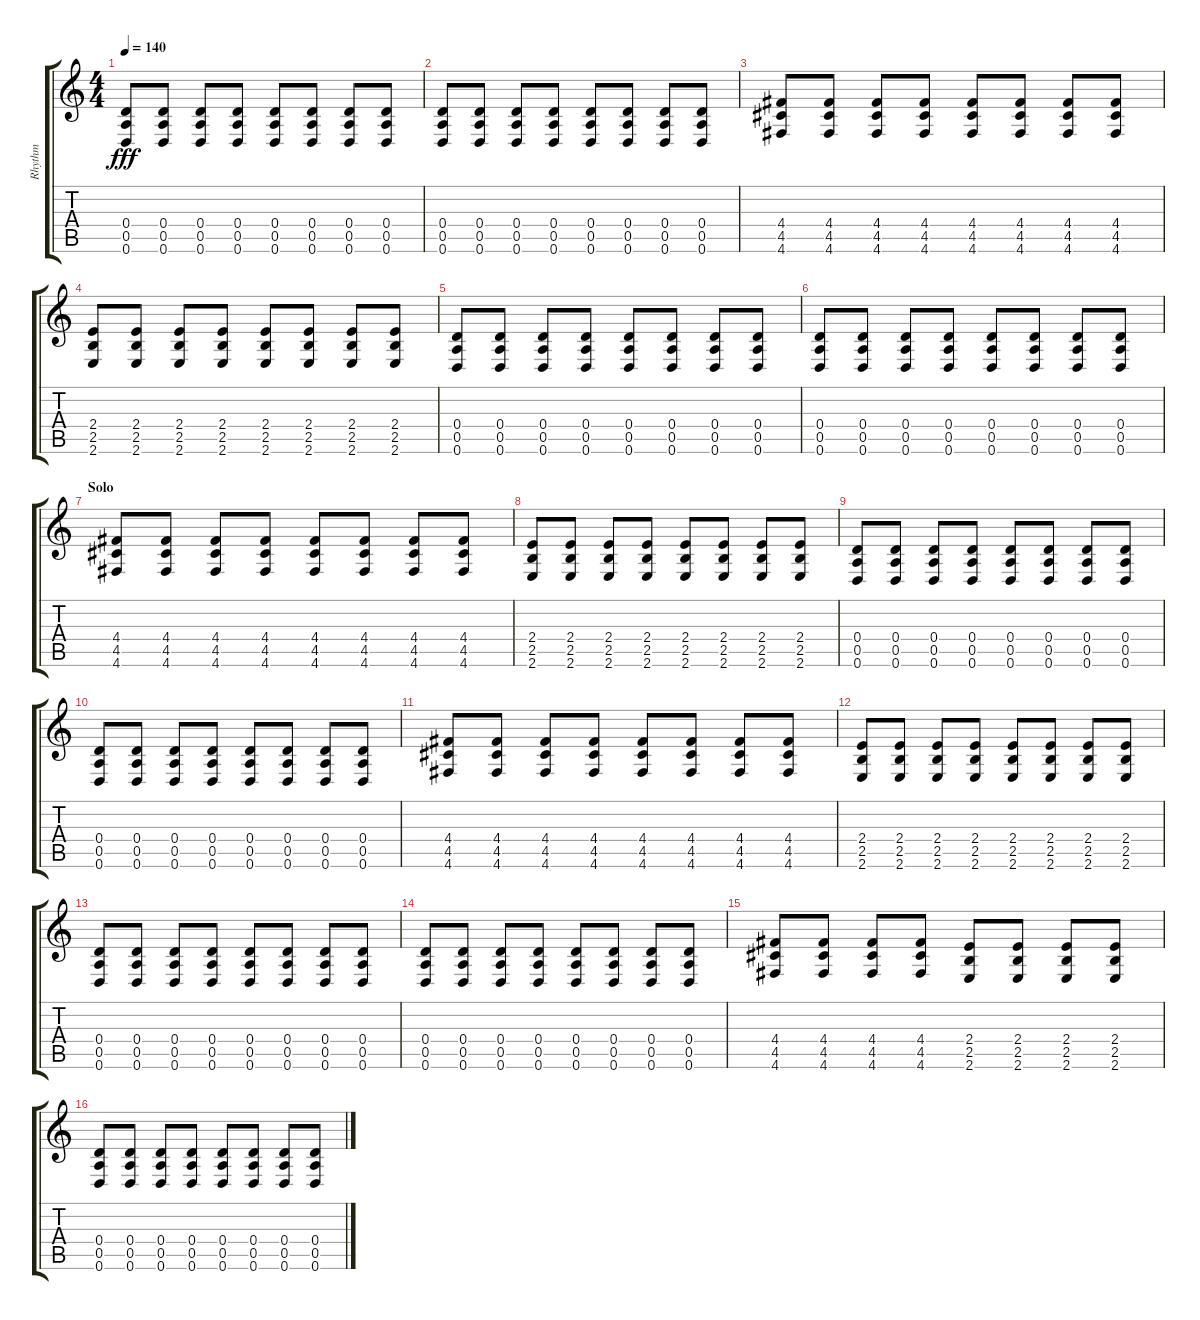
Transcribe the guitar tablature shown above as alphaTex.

\track ("Rhythm" "Rhythm") {instrument acousticguitarsteel}
\staff {score tabs}
\tuning (E4 B3 G3 D3 A2 D2) {hide}
\ts (4 4)
\tempo 140
\clef g2
\ks c
(0.4 0.5 0.6).8{dy fff} (0.4 0.5 0.6).8 (0.4 0.5 0.6).8 (0.4 0.5 0.6).8 (0.4 0.5 0.6).8 (0.4 0.5 0.6).8 (0.4 0.5 0.6).8 (0.4 0.5 0.6).8 |
(0.4 0.5 0.6).8 (0.4 0.5 0.6).8 (0.4 0.5 0.6).8 (0.4 0.5 0.6).8 (0.4 0.5 0.6).8 (0.4 0.5 0.6).8 (0.4 0.5 0.6).8 (0.4 0.5 0.6).8 |
(4.4 4.5 4.6).8 (4.4 4.5 4.6).8 (4.4 4.5 4.6).8 (4.4 4.5 4.6).8 (4.4 4.5 4.6).8 (4.4 4.5 4.6).8 (4.4 4.5 4.6).8 (4.4 4.5 4.6).8 |
(2.4 2.5 2.6).8 (2.4 2.5 2.6).8 (2.4 2.5 2.6).8 (2.4 2.5 2.6).8 (2.4 2.5 2.6).8 (2.4 2.5 2.6).8 (2.4 2.5 2.6).8 (2.4 2.5 2.6).8 |
(0.4 0.5 0.6).8 (0.4 0.5 0.6).8 (0.4 0.5 0.6).8 (0.4 0.5 0.6).8 (0.4 0.5 0.6).8 (0.4 0.5 0.6).8 (0.4 0.5 0.6).8 (0.4 0.5 0.6).8 |
(0.4 0.5 0.6).8 (0.4 0.5 0.6).8 (0.4 0.5 0.6).8 (0.4 0.5 0.6).8 (0.4 0.5 0.6).8 (0.4 0.5 0.6).8 (0.4 0.5 0.6).8 (0.4 0.5 0.6).8 |
\section ("" "Solo")
(4.4 4.5 4.6).8{volume 12 instrument distortionguitar} (4.4 4.5 4.6).8 (4.4 4.5 4.6).8 (4.4 4.5 4.6).8 (4.4 4.5 4.6).8 (4.4 4.5 4.6).8 (4.4 4.5 4.6).8 (4.4 4.5 4.6).8 |
(2.4 2.5 2.6).8 (2.4 2.5 2.6).8 (2.4 2.5 2.6).8 (2.4 2.5 2.6).8 (2.4 2.5 2.6).8 (2.4 2.5 2.6).8 (2.4 2.5 2.6).8 (2.4 2.5 2.6).8 |
(0.4 0.5 0.6).8 (0.4 0.5 0.6).8 (0.4 0.5 0.6).8 (0.4 0.5 0.6).8 (0.4 0.5 0.6).8 (0.4 0.5 0.6).8 (0.4 0.5 0.6).8 (0.4 0.5 0.6).8 |
(0.4 0.5 0.6).8{instrument distortionguitar} (0.4 0.5 0.6).8 (0.4 0.5 0.6).8 (0.4 0.5 0.6).8 (0.4 0.5 0.6).8 (0.4 0.5 0.6).8 (0.4 0.5 0.6).8 (0.4 0.5 0.6).8 |
(4.4 4.5 4.6).8 (4.4 4.5 4.6).8 (4.4 4.5 4.6).8 (4.4 4.5 4.6).8 (4.4 4.5 4.6).8 (4.4 4.5 4.6).8 (4.4 4.5 4.6).8 (4.4 4.5 4.6).8 |
(2.4 2.5 2.6).8 (2.4 2.5 2.6).8 (2.4 2.5 2.6).8 (2.4 2.5 2.6).8 (2.4 2.5 2.6).8 (2.4 2.5 2.6).8 (2.4 2.5 2.6).8 (2.4 2.5 2.6).8 |
(0.4 0.5 0.6).8 (0.4 0.5 0.6).8 (0.4 0.5 0.6).8 (0.4 0.5 0.6).8 (0.4 0.5 0.6).8 (0.4 0.5 0.6).8 (0.4 0.5 0.6).8 (0.4 0.5 0.6).8 |
(0.4 0.5 0.6).8 (0.4 0.5 0.6).8 (0.4 0.5 0.6).8 (0.4 0.5 0.6).8 (0.4 0.5 0.6).8 (0.4 0.5 0.6).8 (0.4 0.5 0.6).8 (0.4 0.5 0.6).8 |
(4.4 4.5 4.6).8 (4.4 4.5 4.6).8 (4.4 4.5 4.6).8 (4.4 4.5 4.6).8 (2.4 2.5 2.6).8 (2.4 2.5 2.6).8 (2.4 2.5 2.6).8 (2.4 2.5 2.6).8 |
(0.4 0.5 0.6).8 (0.4 0.5 0.6).8 (0.4 0.5 0.6).8 (0.4 0.5 0.6).8 (0.4 0.5 0.6).8 (0.4 0.5 0.6).8 (0.4 0.5 0.6).8 (0.4 0.5 0.6).8
